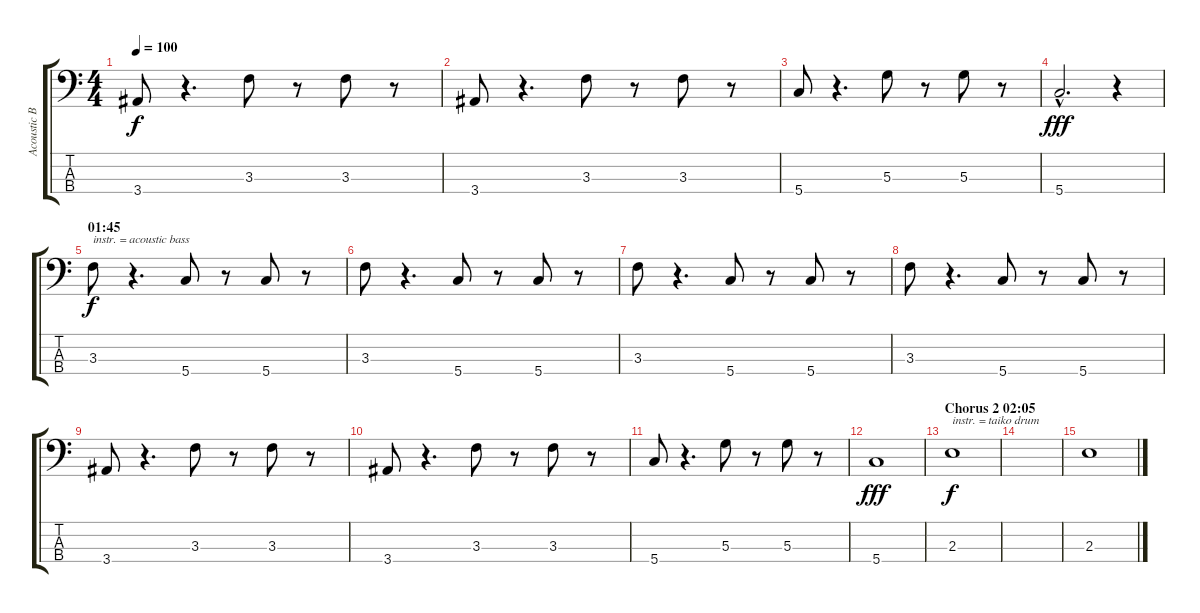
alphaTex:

\track ("Acoustic Bass" "Acoustic B") {instrument acousticbass}
\staff {score tabs}
\tuning (E3 A2 D2 G1) {hide}
\ts (4 4)
\tempo 100
\clef f4
\ks c
3.4.8{dy f} r.4{d} 3.3.8 r.8 3.3.8 r.8 |
3.4.8 r.4{d} 3.3.8 r.8 3.3.8 r.8 |
5.4.8 r.4{d} 5.3.8 r.8 5.3.8 r.8 |
5.4{hac}.2{d dy fff} r.4 |
\section ("" "01:45")
3.3.8{txt "instr. = acoustic bass" dy f instrument acousticbass} r.4{d} 5.4.8 r.8 5.4.8 r.8 |
3.3.8 r.4{d} 5.4.8 r.8 5.4.8 r.8 |
3.3.8 r.4{d} 5.4.8 r.8 5.4.8 r.8 |
3.3.8 r.4{d} 5.4.8 r.8 5.4.8 r.8 |
3.4.8 r.4{d} 3.3.8 r.8 3.3.8 r.8 |
3.4.8 r.4{d} 3.3.8 r.8 3.3.8 r.8 |
5.4.8 r.4{d} 5.3.8 r.8 5.3.8 r.8 |
5.4.1{dy fff} |
\section ("" "Chorus 2 02:05")
2.3.1{txt "instr. = taiko drum" dy f instrument taikodrum} |
|
2.3.1
